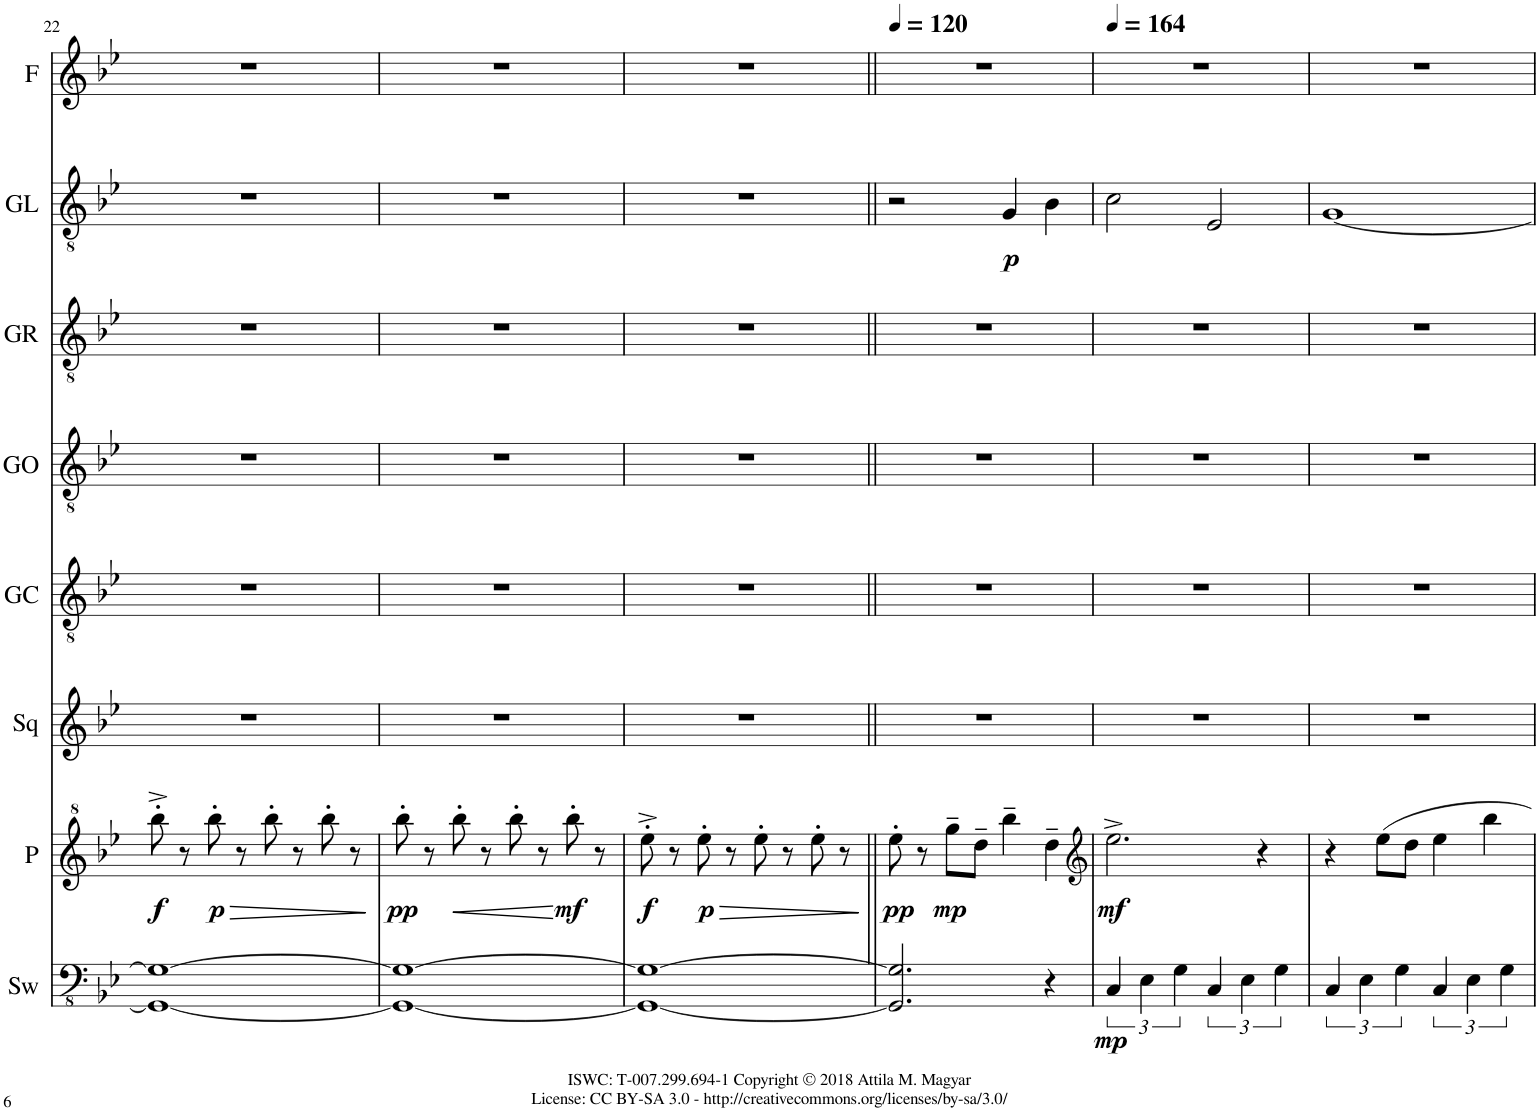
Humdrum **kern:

**kern	**dynam	**kern	**dynam	**kern	**kern	**kern	**kern	**kern	**dynam	**kern
*part8	*part8	*part7	*part7	*part6	*part5	*part4	*part3	*part2	*part2	*part1
*staff8	*staff8	*staff7	*staff7	*staff6	*staff5	*staff4	*staff3	*staff2	*staff2	*staff1
*I"Saw	*	*I"Piano	*	*I"Square	*I"Guitar Center	*I"Guitar Outro	*I"Guitar Right	*I"Guitar Left	*	*I"Flute
*I'Sw	*	*I'P	*	*I'Sq	*I'GC	*I'GO	*I'GR	*I'GL	*	*I'F
!!LO:PB:g=z
*clefFv4	*	*clefG^2	*	*clefG2	*clefGv2	*clefGv2	*clefGv2	*clefGv2	*	*clefG2
*k[b-e-]	*	*k[b-e-]	*	*k[b-e-]	*k[b-e-]	*k[b-e-]	*k[b-e-]	*k[b-e-]	*	*k[b-e-]
*M4/4	*	*M4/4	*	*M4/4	*M4/4	*M4/4	*M4/4	*M4/4	*	*M4/4
=22	=22	=22	=22	=22	=22	=22	=22	=22	=22	=22
!	!	!	!LO:DY:b	!	!	!	!	!	!	!
1GGG_ 1GG_	.	8bbb-'^\	f	1r	1r	1r	1r	1r	.	1r
.	.	8r	.	.	.	.	.	.	.	.
!	!	!	!LO:HP:b	!	!	!	!	!	!	!
!	!	!	!LO:DY:n=1:b	!	!	!	!	!	!	!
.	.	8bbb-'\	> p	.	.	.	.	.	.	.
.	.	8r	.	.	.	.	.	.	.	.
.	.	8bbb-'\	.	.	.	.	.	.	.	.
.	.	8r	.	.	.	.	.	.	.	.
.	.	8bbb-'\	.	.	.	.	.	.	.	.
.	.	8r	.	.	.	.	.	.	.	.
=23	=23	=23	=23	=23	=23	=23	=23	=23	=23	=23
!	!	!	!LO:DY:b	!	!	!	!	!	!	!
1GGG_ 1GG_	.	8bbb-'\	pp	1r	1r	1r	1r	1r	.	1r
.	.	8r	]	.	.	.	.	.	.	.
!	!	!	!LO:HP:b	!	!	!	!	!	!	!
.	.	8bbb-'\	<	.	.	.	.	.	.	.
.	.	8r	.	.	.	.	.	.	.	.
.	.	8bbb-'\	.	.	.	.	.	.	.	.
.	.	8r	.	.	.	.	.	.	.	.
!	!	!	!LO:DY:b	!	!	!	!	!	!	!
.	.	8bbb-'\	mf	.	.	.	.	.	.	.
.	.	8r	[	.	.	.	.	.	.	.
=24	=24	=24	=24	=24	=24	=24	=24	=24	=24	=24
!	!	!	!LO:DY:b	!	!	!	!	!	!	!
1GGG_ 1GG_	.	8eee-'^\	f	1r	1r	1r	1r	1r	.	1r
.	.	8r	.	.	.	.	.	.	.	.
!	!	!	!LO:HP:b	!	!	!	!	!	!	!
!	!	!	!LO:DY:n=1:b	!	!	!	!	!	!	!
.	.	8eee-'\	> p	.	.	.	.	.	.	.
.	.	8r	.	.	.	.	.	.	.	.
.	.	8eee-'\	.	.	.	.	.	.	.	.
.	.	8r	.	.	.	.	.	.	.	.
.	.	8eee-'\	.	.	.	.	.	.	.	.
.	.	8r	.	.	.	.	.	.	.	.
=25||	=25||	=25||	=25||	=25||	=25||	=25||	=25||	=25||	=25||	=25||
*	*	*	*	*	*	*	*	*	*	*MM120
!	!	!	!LO:DY:b	!	!	!	!	!	!	!
2.GGG/] 2.GG/]	.	8eee-'\	pp	1r	1r	1r	1r	2r	.	1r
.	.	8r	]	.	.	.	.	.	.	.
!	!	!	!LO:DY:b	!	!	!	!	!	!	!
.	.	8ggg~\L	mp	.	.	.	.	.	.	.
.	.	8ddd~\J	.	.	.	.	.	.	.	.
!	!	!	!	!	!	!	!	!	!LO:DY:b	!
.	.	4bbb-~\	.	.	.	.	.	4G/	p	.
4r	.	4ddd~\	.	.	.	.	.	4B-\	.	.
=26	=26	=26	=26	=26	=26	=26	=26	=26	=26	=26
*	*	*clefG2	*	*	*	*	*	*	*	*
*	*	*	*	*	*	*	*	*	*	*MM164
!	!LO:DY:b	!	!LO:DY:b	!	!	!	!	!	!	!
6CC/	mp	2.ee-^\	mf	1r	1r	1r	1r	2c\	.	1r
6EE-\	.	.	.	.	.	.	.	.	.	.
6GG\	.	.	.	.	.	.	.	.	.	.
6CC/	.	.	.	.	.	.	.	2E-/	.	.
6EE-\	.	.	.	.	.	.	.	.	.	.
.	.	4r	.	.	.	.	.	.	.	.
6GG\	.	.	.	.	.	.	.	.	.	.
=27	=27	=27	=27	=27	=27	=27	=27	=27	=27	=27
6CC/	.	4r	.	1r	1r	1r	1r	[1G	.	1r
6EE-\	.	.	.	.	.	.	.	.	.	.
.	.	8ee-\L	.	.	.	.	.	.	.	.
6GG\	.	.	.	.	.	.	.	.	.	.
.	.	8dd\J	.	.	.	.	.	.	.	.
6CC/	.	4ee-\	.	.	.	.	.	.	.	.
6EE-\	.	.	.	.	.	.	.	.	.	.
.	.	4bb-\	.	.	.	.	.	.	.	.
6GG\	.	.	.	.	.	.	.	.	.	.
=	=	=	=	=	=	=	=	=	=	=
*-	*-	*-	*-	*-	*-	*-	*-	*-	*-	*-
